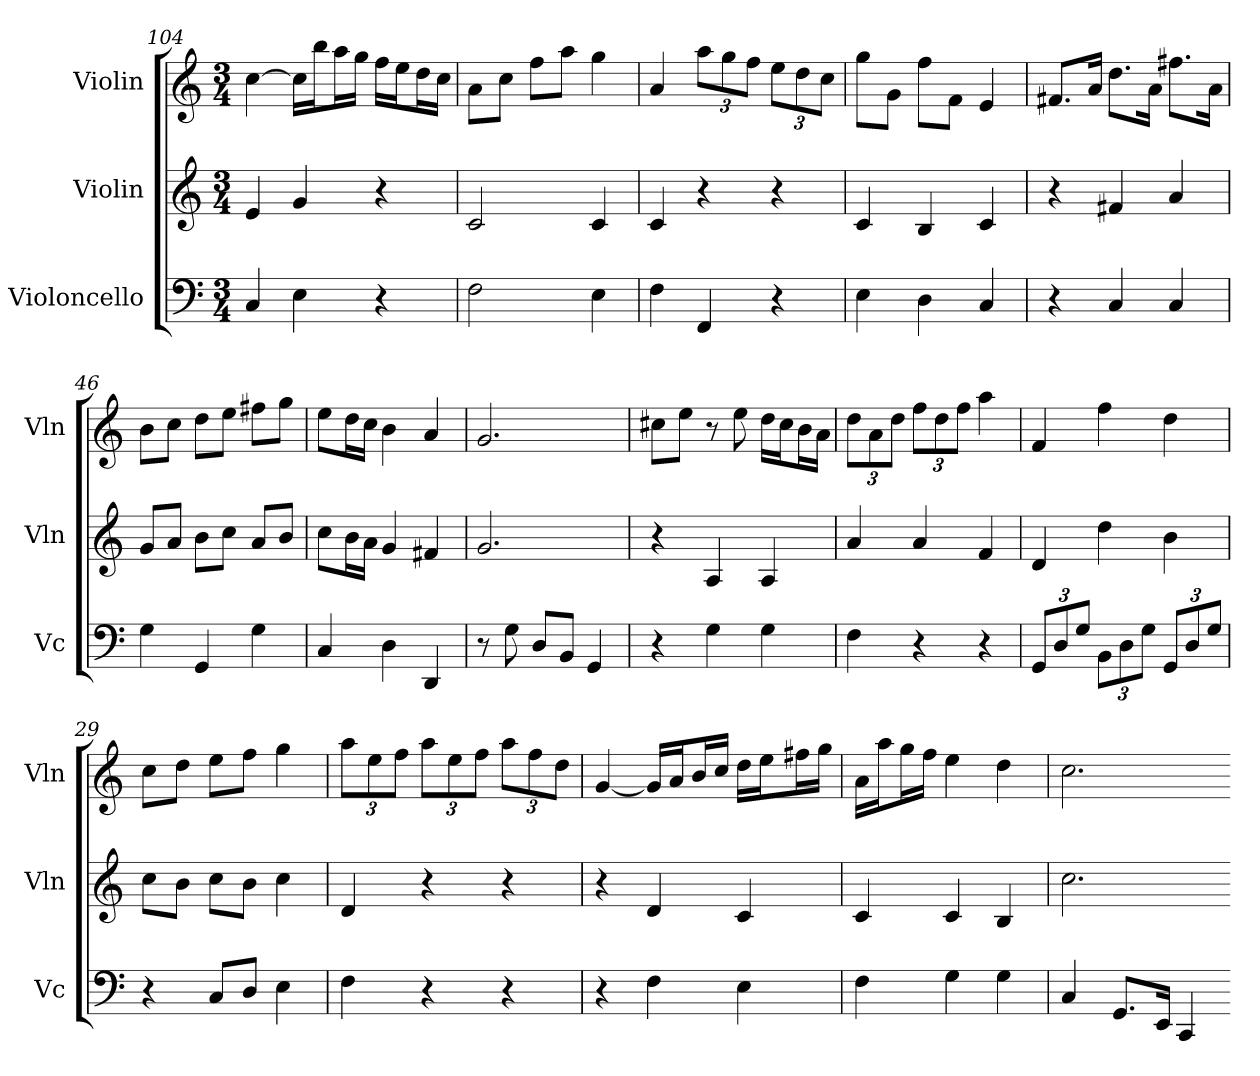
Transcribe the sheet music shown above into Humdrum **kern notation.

**kern	**kern	**kern
*part3	*part2	*part1
*staff3	*staff2	*staff1
*I"Violoncello	*I"Violin	*I"Violin
*I'Vc	*I'Vln	*I'Vln
*k[]	*k[]	*k[]
*M3/4	*M3/4	*M3/4
*MM120	*MM120	*MM120
=104	=104	=104
4C	4e	[4cc
4E	4g	16ccLL]
.	.	16bbJ
.	.	16aaL
.	.	16ggJJ
4r	4r	16ffLL
.	.	16eeJ
.	.	16ddL
.	.	16ccJJ
=157	=157	=157
2F	2c	8aL
.	.	8ccJ
.	.	8ffL
.	.	8aaJ
4E	4c	4gg
=158	=158	=158
4F	4c	4a
4FF	4r	12aaL
.	.	12gg
.	.	12ffJ
4r	4r	12eeL
.	.	12dd
.	.	12ccJ
=167	=167	=167
4E	4c	8ggL
.	.	8gJ
4D	4B	8ffL
.	.	8fJ
4C	4c	4e
=135	=135	=135
4r	4r	8.f#XL
.	.	16aJk
4C	4f#X	8.ddL
.	.	16aJk
4C	4a	8.ff#XL
.	.	16aJk
=46	=46	=46
4G	8gL	8bL
.	8aJ	8ccJ
4GG	8bL	8ddL
.	8ccJ	8eeJ
4G	8aL	8ff#XL
.	8bJ	8ggJ
=11	=11	=11
4C	8ccL	8eeL
.	16bL	16ddL
.	16aJJ	16ccJJ
4D	4g	4b
4DD	4f#X	4a
=107	=107	=107
8r	2.g	2.g
8G	.	.
8DL	.	.
8BBJ	.	.
4GG	.	.
=66	=66	=66
4r	4r	8cc#XL
.	.	8eeJ
4G	4A	8r
.	.	8ee
4G	4A	16ddLL
.	.	16cc#J
.	.	16bL
.	.	16aJJ
=143	=143	=143
4F	4a	12ddL
.	.	12a
.	.	12ddJ
4r	4a	12ffL
.	.	12dd
.	.	12ffJ
4r	4f	4aa
=48	=48	=48
12GGL	4d	4f
12D	.	.
12GJ	.	.
12BBL	4dd	4ff
12D	.	.
12GJ	.	.
12GGL	4b	4dd
12D	.	.
12GJ	.	.
=29	=29	=29
4r	8ccL	8ccL
.	8bJ	8ddJ
8CL	8ccL	8eeL
8DJ	8bJ	8ffJ
4E	4cc	4gg
=101	=101	=101
4F	4d	12aaL
.	.	12ee
.	.	12ffJ
4r	4r	12aaL
.	.	12ee
.	.	12ffJ
4r	4r	12aaL
.	.	12ff
.	.	12ddJ
=136	=136	=136
4r	4r	[4g
4F	4d	16gLL]
.	.	16aJ
.	.	16bL
.	.	16ccJJ
4E	4c	16ddLL
.	.	16eeJ
.	.	16ff#XL
.	.	16ggJJ
=23	=23	=23
4F	4c	16aLL
.	.	16aaJ
.	.	16ggL
.	.	16ffJJ
4G	4c	4ee
4G	4B	4dd
=172	=172	=172
4C	2.cc	2.cc
8.GGL	.	.
16EEJk	.	.
4CC	.	.
=-	=-	=-
*-	*-	*-
